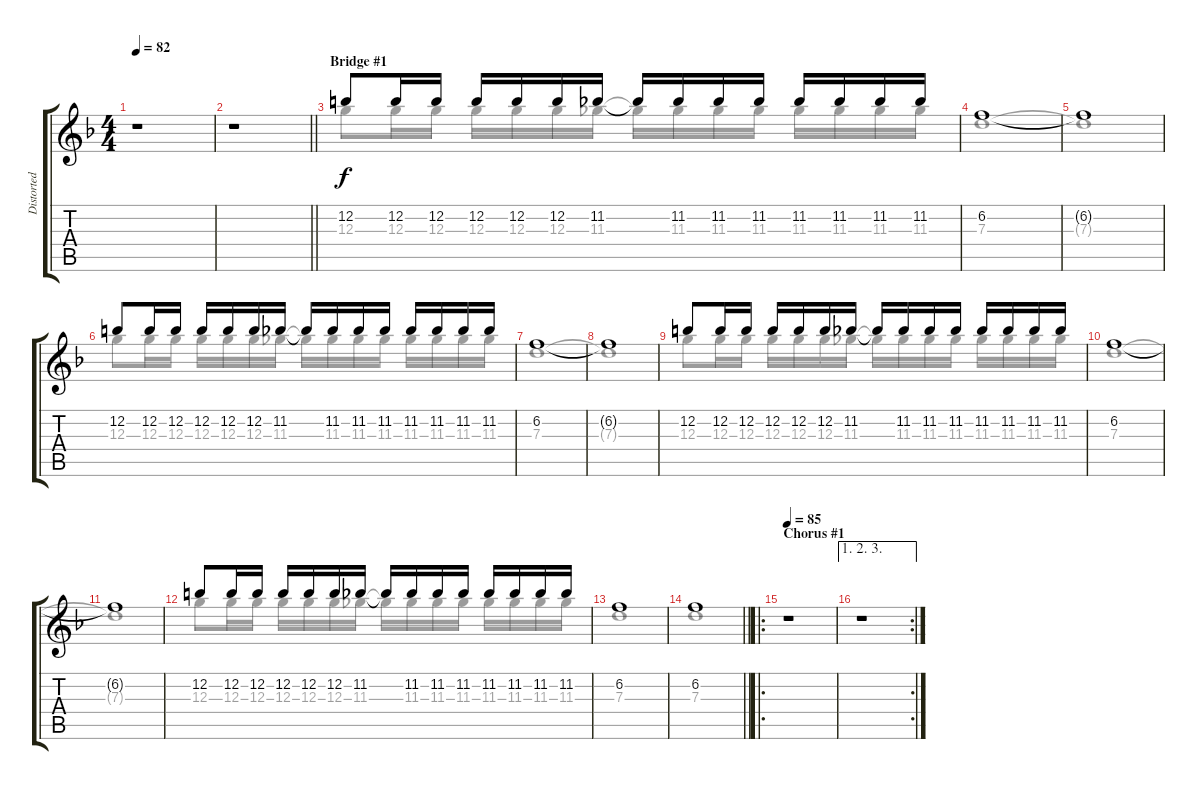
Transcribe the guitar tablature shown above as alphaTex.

\track ("Distorted Guitar 3" "Distorted ") {instrument distortionguitar}
\staff {score tabs}
\tuning (E4 B3 G3 D3 A2 D2) {hide}
\voice
\ts (4 4)
\tempo 82
\clef g2
\ks f
r.1{dy mf} |
\barLineRight lightlight
r.1 |
\section ("" "Bridge #1")
12.2.8{dy f volume 9} 12.2.16 12.2.16 12.2.16 12.2.16 12.2.16 11.2.16 11.2{t}.16 11.2.16 11.2.16 11.2.16 11.2.16 11.2.16 11.2.16 11.2.16 |
6.2.1 |
6.2{t}.1 |
12.2.8{volume 9} 12.2.16 12.2.16 12.2.16 12.2.16 12.2.16 11.2.16 11.2{t}.16 11.2.16 11.2.16 11.2.16 11.2.16 11.2.16 11.2.16 11.2.16 |
6.2.1 |
6.2{t}.1 |
12.2.8{volume 9} 12.2.16 12.2.16 12.2.16 12.2.16 12.2.16 11.2.16 11.2{t}.16 11.2.16 11.2.16 11.2.16 11.2.16 11.2.16 11.2.16 11.2.16 |
6.2.1 |
6.2{t}.1 |
12.2.8{volume 9} 12.2.16 12.2.16 12.2.16 12.2.16 12.2.16 11.2.16 11.2{t}.16 11.2.16 11.2.16 11.2.16 11.2.16 11.2.16 11.2.16 11.2.16 |
6.2.1 |
\barLineRight lightlight
6.2.1 |
\ro
\section ("" "Chorus #1")
\tempo 85
r.1 |
\ae (1 2 3)
\rc 2
r.1
\voice
\clef g2
\ottava regular
\simile none
\ks f
|
\barLineRight lightlight
|
12.3.8 12.3.16 12.3.16 12.3.16 12.3.16 12.3.16 11.3.16 11.3{t}.16 11.3.16 11.3.16 11.3.16 11.3.16 11.3.16 11.3.16 11.3.16 |
7.3.1 |
7.3{t}.1 |
12.3.8 12.3.16 12.3.16 12.3.16 12.3.16 12.3.16 11.3.16 11.3{t}.16 11.3.16 11.3.16 11.3.16 11.3.16 11.3.16 11.3.16 11.3.16 |
7.3.1 |
7.3{t}.1 |
12.3.8 12.3.16 12.3.16 12.3.16 12.3.16 12.3.16 11.3.16 11.3{t}.16 11.3.16 11.3.16 11.3.16 11.3.16 11.3.16 11.3.16 11.3.16 |
7.3.1 |
7.3{t}.1 |
12.3.8 12.3.16 12.3.16 12.3.16 12.3.16 12.3.16 11.3.16 11.3{t}.16 11.3.16 11.3.16 11.3.16 11.3.16 11.3.16 11.3.16 11.3.16 |
7.3.1 |
\barLineRight lightlight
7.3.1 |
|
